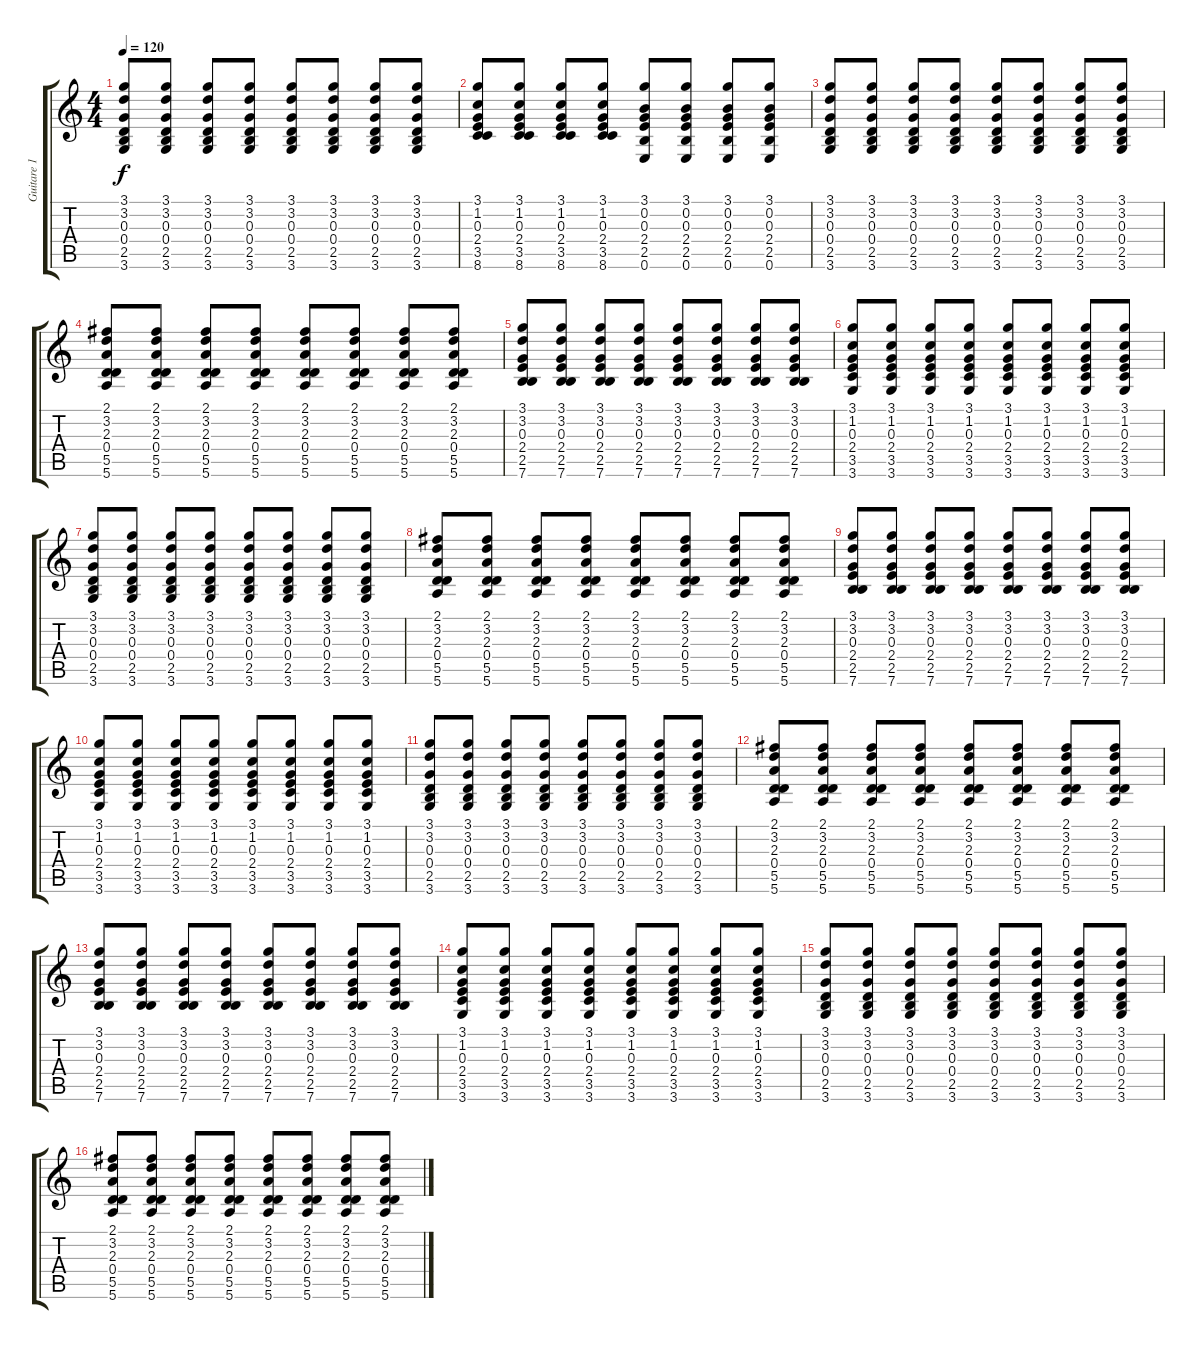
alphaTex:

\track ("Guitare 1" "Guitare 1") {instrument distortionguitar}
\staff {score tabs}
\tuning (E4 B3 G3 D3 A2 E2) {hide}
\ts (4 4)
\tempo 120
\clef g2
\ks c
(3.1 3.2 0.3 0.4 2.5 3.6).8{dy f} (3.1 3.2 0.3 0.4 2.5 3.6).8 (3.1 3.2 0.3 0.4 2.5 3.6).8 (3.1 3.2 0.3 0.4 2.5 3.6).8 (3.1 3.2 0.3 0.4 2.5 3.6).8 (3.1 3.2 0.3 0.4 2.5 3.6).8 (3.1 3.2 0.3 0.4 2.5 3.6).8 (3.1 3.2 0.3 0.4 2.5 3.6).8 |
(3.1 1.2 0.3 2.4 3.5 8.6).8 (3.1 1.2 0.3 2.4 3.5 8.6).8 (3.1 1.2 0.3 2.4 3.5 8.6).8 (3.1 1.2 0.3 2.4 3.5 8.6).8 (3.1 0.2 0.3 2.4 2.5 0.6).8 (3.1 0.2 0.3 2.4 2.5 0.6).8 (3.1 0.2 0.3 2.4 2.5 0.6).8 (3.1 0.2 0.3 2.4 2.5 0.6).8 |
(3.1 3.2 0.3 0.4 2.5 3.6).8 (3.1 3.2 0.3 0.4 2.5 3.6).8 (3.1 3.2 0.3 0.4 2.5 3.6).8 (3.1 3.2 0.3 0.4 2.5 3.6).8 (3.1 3.2 0.3 0.4 2.5 3.6).8 (3.1 3.2 0.3 0.4 2.5 3.6).8 (3.1 3.2 0.3 0.4 2.5 3.6).8 (3.1 3.2 0.3 0.4 2.5 3.6).8 |
(2.1 3.2 2.3 0.4 5.5 5.6).8 (2.1 3.2 2.3 0.4 5.5 5.6).8 (2.1 3.2 2.3 0.4 5.5 5.6).8 (2.1 3.2 2.3 0.4 5.5 5.6).8 (2.1 3.2 2.3 0.4 5.5 5.6).8 (2.1 3.2 2.3 0.4 5.5 5.6).8 (2.1 3.2 2.3 0.4 5.5 5.6).8 (2.1 3.2 2.3 0.4 5.5 5.6).8 |
(3.1 3.2 0.3 2.4 2.5 7.6).8 (3.1 3.2 0.3 2.4 2.5 7.6).8 (3.1 3.2 0.3 2.4 2.5 7.6).8 (3.1 3.2 0.3 2.4 2.5 7.6).8 (3.1 3.2 0.3 2.4 2.5 7.6).8 (3.1 3.2 0.3 2.4 2.5 7.6).8 (3.1 3.2 0.3 2.4 2.5 7.6).8 (3.1 3.2 0.3 2.4 2.5 7.6).8 |
(3.1 1.2 0.3 2.4 3.5 3.6).8 (3.1 1.2 0.3 2.4 3.5 3.6).8 (3.1 1.2 0.3 2.4 3.5 3.6).8 (3.1 1.2 0.3 2.4 3.5 3.6).8 (3.1 1.2 0.3 2.4 3.5 3.6).8 (3.1 1.2 0.3 2.4 3.5 3.6).8 (3.1 1.2 0.3 2.4 3.5 3.6).8 (3.1 1.2 0.3 2.4 3.5 3.6).8 |
(3.1 3.2 0.3 0.4 2.5 3.6).8 (3.1 3.2 0.3 0.4 2.5 3.6).8 (3.1 3.2 0.3 0.4 2.5 3.6).8 (3.1 3.2 0.3 0.4 2.5 3.6).8 (3.1 3.2 0.3 0.4 2.5 3.6).8 (3.1 3.2 0.3 0.4 2.5 3.6).8 (3.1 3.2 0.3 0.4 2.5 3.6).8 (3.1 3.2 0.3 0.4 2.5 3.6).8 |
(2.1 3.2 2.3 0.4 5.5 5.6).8 (2.1 3.2 2.3 0.4 5.5 5.6).8 (2.1 3.2 2.3 0.4 5.5 5.6).8 (2.1 3.2 2.3 0.4 5.5 5.6).8 (2.1 3.2 2.3 0.4 5.5 5.6).8 (2.1 3.2 2.3 0.4 5.5 5.6).8 (2.1 3.2 2.3 0.4 5.5 5.6).8 (2.1 3.2 2.3 0.4 5.5 5.6).8 |
(3.1 3.2 0.3 2.4 2.5 7.6).8 (3.1 3.2 0.3 2.4 2.5 7.6).8 (3.1 3.2 0.3 2.4 2.5 7.6).8 (3.1 3.2 0.3 2.4 2.5 7.6).8 (3.1 3.2 0.3 2.4 2.5 7.6).8 (3.1 3.2 0.3 2.4 2.5 7.6).8 (3.1 3.2 0.3 2.4 2.5 7.6).8 (3.1 3.2 0.3 2.4 2.5 7.6).8 |
(3.1 1.2 0.3 2.4 3.5 3.6).8 (3.1 1.2 0.3 2.4 3.5 3.6).8 (3.1 1.2 0.3 2.4 3.5 3.6).8 (3.1 1.2 0.3 2.4 3.5 3.6).8 (3.1 1.2 0.3 2.4 3.5 3.6).8 (3.1 1.2 0.3 2.4 3.5 3.6).8 (3.1 1.2 0.3 2.4 3.5 3.6).8 (3.1 1.2 0.3 2.4 3.5 3.6).8 |
(3.1 3.2 0.3 0.4 2.5 3.6).8 (3.1 3.2 0.3 0.4 2.5 3.6).8 (3.1 3.2 0.3 0.4 2.5 3.6).8 (3.1 3.2 0.3 0.4 2.5 3.6).8 (3.1 3.2 0.3 0.4 2.5 3.6).8 (3.1 3.2 0.3 0.4 2.5 3.6).8 (3.1 3.2 0.3 0.4 2.5 3.6).8 (3.1 3.2 0.3 0.4 2.5 3.6).8 |
(2.1 3.2 2.3 0.4 5.5 5.6).8 (2.1 3.2 2.3 0.4 5.5 5.6).8 (2.1 3.2 2.3 0.4 5.5 5.6).8 (2.1 3.2 2.3 0.4 5.5 5.6).8 (2.1 3.2 2.3 0.4 5.5 5.6).8 (2.1 3.2 2.3 0.4 5.5 5.6).8 (2.1 3.2 2.3 0.4 5.5 5.6).8 (2.1 3.2 2.3 0.4 5.5 5.6).8 |
(3.1 3.2 0.3 2.4 2.5 7.6).8 (3.1 3.2 0.3 2.4 2.5 7.6).8 (3.1 3.2 0.3 2.4 2.5 7.6).8 (3.1 3.2 0.3 2.4 2.5 7.6).8 (3.1 3.2 0.3 2.4 2.5 7.6).8 (3.1 3.2 0.3 2.4 2.5 7.6).8 (3.1 3.2 0.3 2.4 2.5 7.6).8 (3.1 3.2 0.3 2.4 2.5 7.6).8 |
(3.1 1.2 0.3 2.4 3.5 3.6).8 (3.1 1.2 0.3 2.4 3.5 3.6).8 (3.1 1.2 0.3 2.4 3.5 3.6).8 (3.1 1.2 0.3 2.4 3.5 3.6).8 (3.1 1.2 0.3 2.4 3.5 3.6).8 (3.1 1.2 0.3 2.4 3.5 3.6).8 (3.1 1.2 0.3 2.4 3.5 3.6).8 (3.1 1.2 0.3 2.4 3.5 3.6).8 |
(3.1 3.2 0.3 0.4 2.5 3.6).8 (3.1 3.2 0.3 0.4 2.5 3.6).8 (3.1 3.2 0.3 0.4 2.5 3.6).8 (3.1 3.2 0.3 0.4 2.5 3.6).8 (3.1 3.2 0.3 0.4 2.5 3.6).8 (3.1 3.2 0.3 0.4 2.5 3.6).8 (3.1 3.2 0.3 0.4 2.5 3.6).8 (3.1 3.2 0.3 0.4 2.5 3.6).8 |
(2.1 3.2 2.3 0.4 5.5 5.6).8 (2.1 3.2 2.3 0.4 5.5 5.6).8 (2.1 3.2 2.3 0.4 5.5 5.6).8 (2.1 3.2 2.3 0.4 5.5 5.6).8 (2.1 3.2 2.3 0.4 5.5 5.6).8 (2.1 3.2 2.3 0.4 5.5 5.6).8 (2.1 3.2 2.3 0.4 5.5 5.6).8 (2.1 3.2 2.3 0.4 5.5 5.6).8
